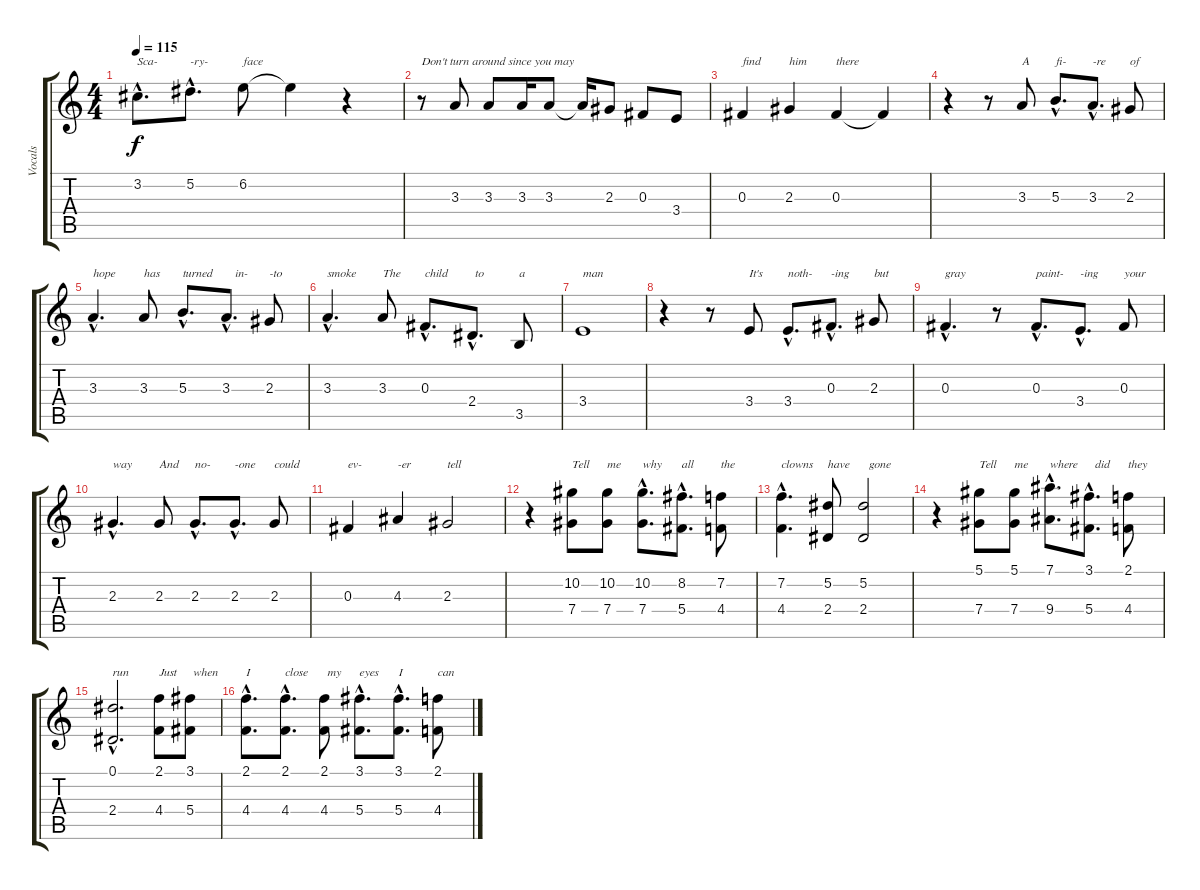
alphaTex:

\track ("Vocals" "Vocals") {instrument lead1square}
\staff {score tabs}
\tuning (Eb5 Bb4 Gb4 Db4 Ab3 Eb3) {hide}
\ts (4 4)
\tempo 115
\clef g2
\ks c
3.2{hac}.8{d txt "Sca-" dy f} 5.2{hac}.8{d txt "-ry-"} 6.2.8{txt "face"} 6.2{t}.4 r.4 |
r.8{txt "Don't turn around since you may"} 3.3.8 3.3.8 3.3.16 3.3.8 3.3{t}.16 2.3.8 0.3.8 3.4.8 |
0.3.4{txt "find"} 2.3.4{txt "him"} 0.3.4{txt "there"} 0.3{t}.4 |
r.4 r.8 3.3.8{txt "A"} 5.3{hac}.8{d txt "fi-"} 3.3{hac}.8{d txt "-re"} 2.3.8{txt "of"} |
3.3{hac}.4{d txt "hope"} 3.3.8{txt "has"} 5.3{hac}.8{d txt "turned"} 3.3{hac}.8{d txt "   in-"} 2.3.8{txt "-to"} |
3.3{hac}.4{d txt "smoke"} 3.3.8{txt "The"} 0.3{hac}.8{d txt "child"} 2.4{hac}.8{d txt " to"} 3.5.8{txt "a"} |
3.4.1{txt "man"} |
r.4 r.8 3.4.8{txt "It's"} 3.4{hac}.8{d txt "noth-"} 0.3{hac}.8{d txt "-ing"} 2.3.8{txt "but"} |
0.3{hac}.4{d txt "gray"} r.8 0.3{hac}.8{d txt "paint-"} 3.4{hac}.8{d txt "-ing"} 0.3.8{txt "your"} |
2.3{hac}.4{d txt "way"} 2.3.8{txt "And"} 2.3{hac}.8{d txt "no-"} 2.3{hac}.8{d txt "-one"} 2.3.8{txt "could"} |
0.3.4{txt "ev-"} 4.3.4{txt "-er"} 2.3.2{txt "tell"} |
r.4 (10.2 7.4).8{txt "Tell"} (10.2 7.4).8{txt "me"} (10.2{hac} 7.4{hac}).8{d txt "why"} (8.2{hac} 5.4{hac}).8{d txt "all"} (7.2 4.4).8{txt "the"} |
(7.2{hac} 4.4{hac}).4{d txt "clowns"} (5.2 2.4).8{txt "have"} (5.2 2.4).2{txt "  gone"} |
r.4 (5.1 7.4).8{txt "Tell"} (5.1 7.4).8{txt "me"} (7.1{hac} 9.4{hac}).8{d txt "where"} (3.1{hac} 5.4{hac}).8{d txt "  did"} (2.1 4.4).8{txt "they"} |
(0.1{hac} 2.4{hac}).2{d txt "run"} (2.1 4.4).8{txt "Just"} (3.1 5.4).8{txt " when"} |
(2.1{hac} 4.4{hac}).8{d txt "I"} (2.1{hac} 4.4{hac}).8{d txt "close"} (2.1 4.4).8{txt " my"} (3.1{hac} 5.4{hac}).8{d txt "eyes"} (3.1{hac} 5.4{hac}).8{d txt "I"} (2.1 4.4).8{txt "can"}
